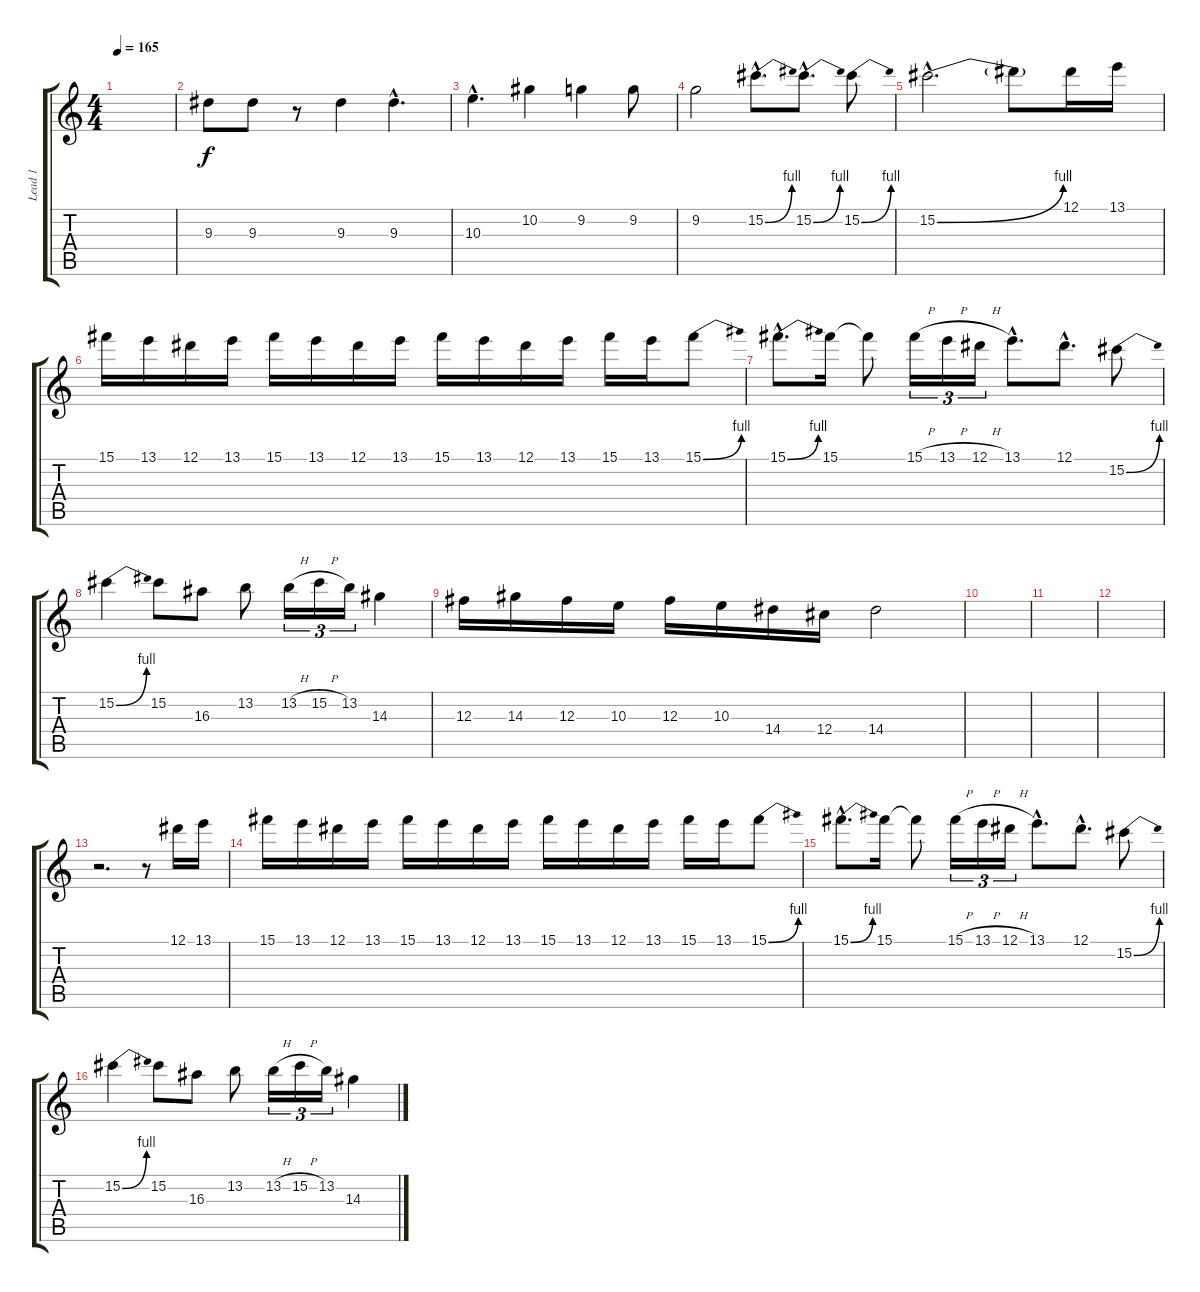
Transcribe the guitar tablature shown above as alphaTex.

\track ("Lead 1" "Lead 1") {instrument overdrivenguitar}
\staff {score tabs}
\tuning (Eb4 Bb3 Gb3 Db3 Ab2 Eb2) {hide}
\ts (4 4)
\tempo 165
\clef g2
\ks c
|
9.3.8 9.3.8 r.8 9.3.4 9.3{hac}.4{d} |
10.3{hac}.4{d} 10.2.4 9.2.4 9.2.8 |
9.2.2 15.2{be (bend 0 0 60 4) hac}.8{d} 15.2{be (bend 0 0 60 4) hac}.8{d} 15.2{be (bend 0 0 60 4)}.8 |
15.2{be (bend 0 0 60 4) hac}.2{d} 15.2{t}.8 12.1.16 13.1.16 |
15.1.16 13.1.16 12.1.16 13.1.16 15.1.16 13.1.16 12.1.16 13.1.16 15.1.16 13.1.16 12.1.16 13.1.16 15.1.16 13.1.16 15.1{be (bend 0 0 60 4)}.8 |
15.1{be (bend 0 0 60 4) hac}.8{d} 15.1.16 15.1{t}.8 15.1{h}.16{tu (3 2)} 13.1{h}.16{tu (3 2)} 12.1{h}.16{tu (3 2)} 13.1{hac}.8{d} 12.1{hac}.8{d} 15.2{be (bend 0 0 60 4)}.8 |
15.2{be (bend 0 0 60 4)}.4 15.2.8 16.3.8 13.2.8 13.2{h}.16{tu (3 2)} 15.2{h}.16{tu (3 2)} 13.2.16{tu (3 2)} 14.3.4 |
12.3.16 14.3.16 12.3.16 10.3.16 12.3.16 10.3.16 14.4.16 12.4.16 14.4.2 |
|
|
|
r.2{d} r.8 12.1.16 13.1.16 |
15.1.16 13.1.16 12.1.16 13.1.16 15.1.16 13.1.16 12.1.16 13.1.16 15.1.16 13.1.16 12.1.16 13.1.16 15.1.16 13.1.16 15.1{be (bend 0 0 60 4)}.8 |
15.1{be (bend 0 0 60 4) hac}.8{d} 15.1.16 15.1{t}.8 15.1{h}.16{tu (3 2)} 13.1{h}.16{tu (3 2)} 12.1{h}.16{tu (3 2)} 13.1{hac}.8{d} 12.1{hac}.8{d} 15.2{be (bend 0 0 60 4)}.8 |
15.2{be (bend 0 0 60 4)}.4 15.2.8 16.3.8 13.2.8 13.2{h}.16{tu (3 2)} 15.2{h}.16{tu (3 2)} 13.2.16{tu (3 2)} 14.3.4
